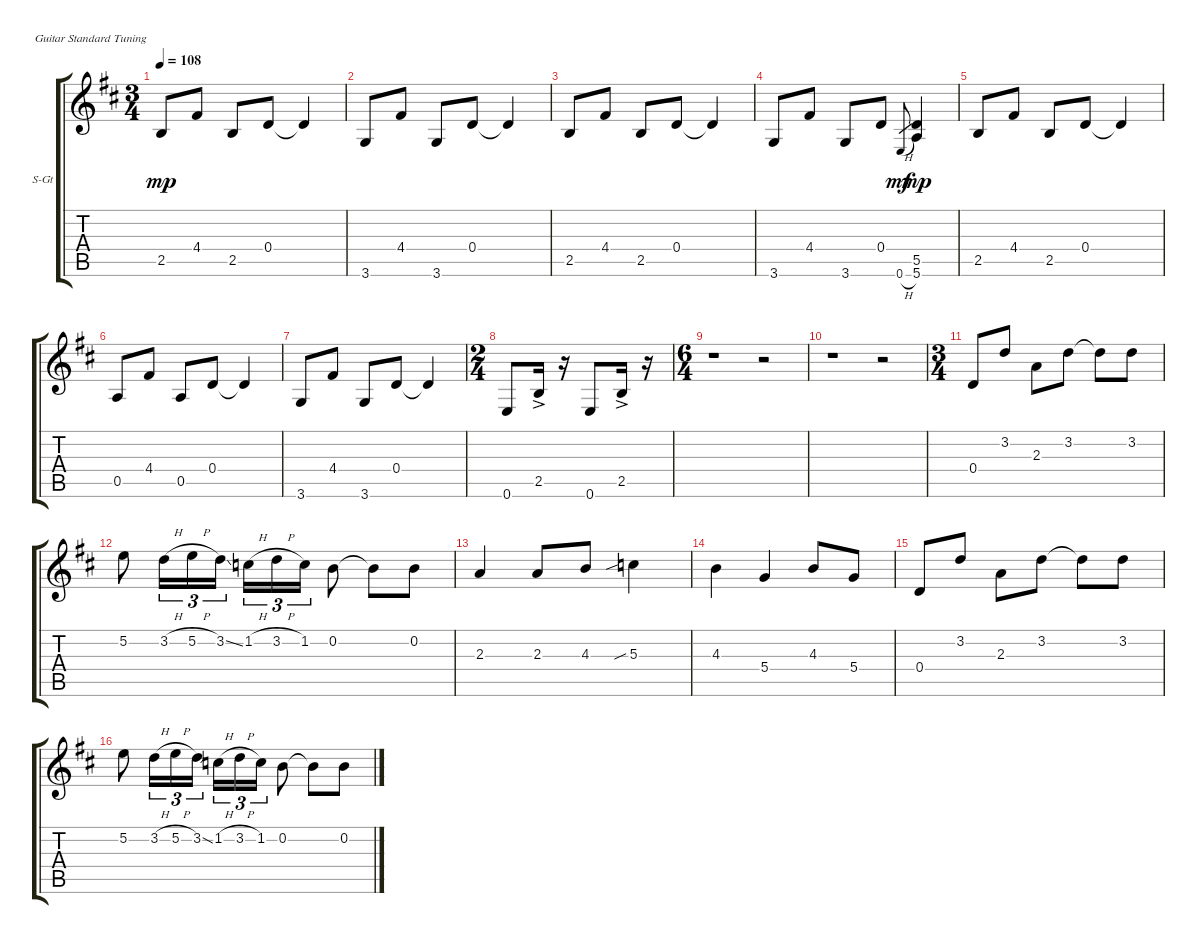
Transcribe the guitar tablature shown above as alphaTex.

\bracketExtendMode groupsimilarinstruments
\firstSystemTrackNameOrientation horizontal
\otherSystemsTrackNameOrientation horizontal
\track ("Gtr 1" "S-Gt") {instrument acousticguitarsteel}
\staff {score tabs}
\tuning (E4 B3 G3 D3 A2 E2)
\ts (3 4)
\beaming (8 2 2 2)
\tempo 108
\clef g2
\ks d
2.5.8{dy mp} 4.4.8 2.5.8 0.4.8 0.4{t}.4 |
3.6.8 4.4.8 3.6.8 0.4.8 0.4{t}.4 |
2.5.8 4.4.8 2.5.8 0.4.8 0.4{t}.4 |
3.6.8 4.4.8 3.6.8 0.4.8 0.6{h}.8{gr dy mf} (5.5 5.6).4{dy mp} |
2.5.8 4.4.8 2.5.8 0.4.8 0.4{t}.4 |
0.5.8 4.4.8 0.5.8 0.4.8 0.4{t}.4 |
3.6.8 4.4.8 3.6.8 0.4.8 0.4{t}.4 |
\ts (2 4)
\beaming (8 2 2 2)
0.6.8 2.5{ac}.16 r.16 0.6.8 2.5{ac}.16 r.16 |
\ts (6 4)
\beaming (8 2 2 2)
r.1 r.2 |
r.1 r.2 |
\ts (3 4)
\beaming (8 2 2 2)
0.4.8 3.2.8 2.3.8 3.2.8 3.2{t}.8 3.2.8 |
5.2.8 3.2{h}.16{tu (3 2)} 5.2{h}.16{tu (3 2)} 3.2{ss}.16{tu (3 2)} 1.2{h}.16{tu (3 2)} 3.2{h}.16{tu (3 2)} 1.2.16{tu (3 2)} 0.2.8 0.2{t}.8 0.2.8 |
2.3.4 2.3.8 4.3.8 5.3{sib}.4 |
4.3.4 5.4.4 4.3.8 5.4.8 |
0.4.8 3.2.8 2.3.8 3.2.8 3.2{t}.8 3.2.8 |
5.2.8 3.2{h}.16{tu (3 2)} 5.2{h}.16{tu (3 2)} 3.2{ss}.16{tu (3 2)} 1.2{h}.16{tu (3 2)} 3.2{h}.16{tu (3 2)} 1.2.16{tu (3 2)} 0.2.8 0.2{t}.8 0.2.8
